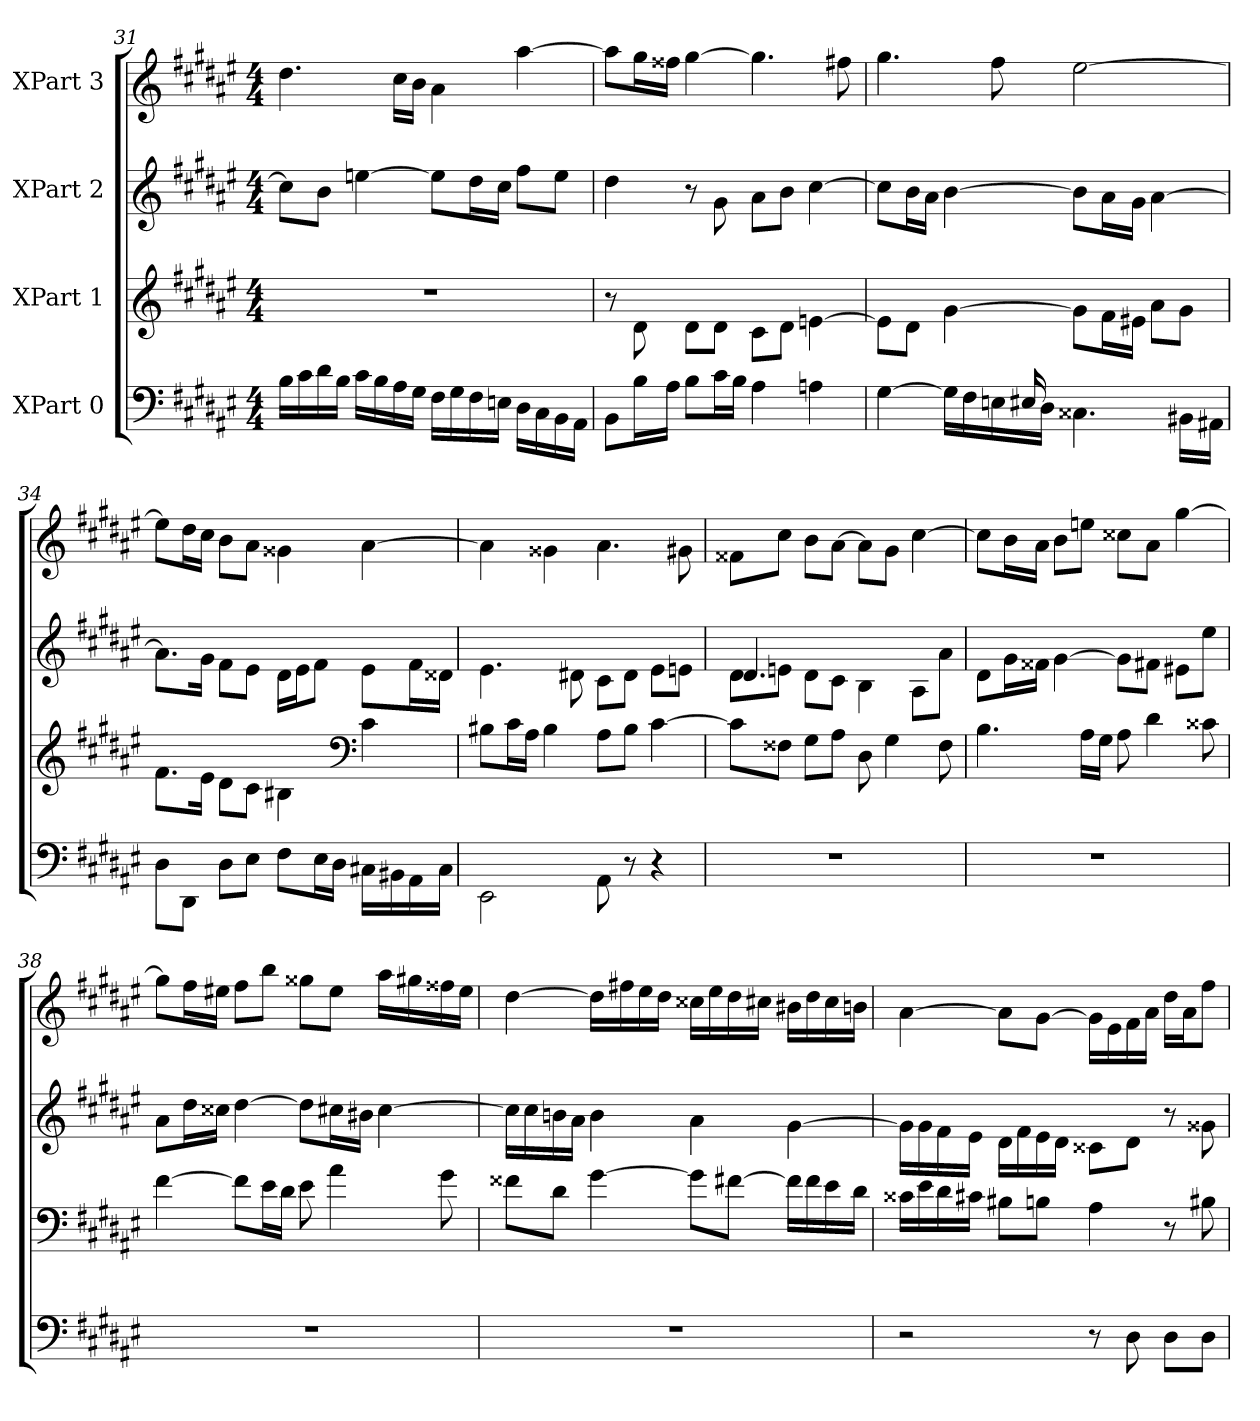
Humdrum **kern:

**kern	**kern	**kern	**kern
*part4	*part3	*part2	*part1
*staff4	*staff3	*staff2	*staff1
*I"XPart 0	*I"XPart 1	*I"XPart 2	*I"XPart 3
*clefF4	*clefG2	*clefG2	*clefG2
*k[f#c#g#d#a#e#]	*k[f#c#g#d#a#e#]	*k[f#c#g#d#a#e#]	*k[f#c#g#d#a#e#]
*M4/4	*M4/4	*M4/4	*M4/4
=31	=31	=31	=31
16B\L	1r	8cc#\L]	4.dd#\
16c#\	.	.	.
16d#\	.	8b\J	.
16B\J	.	.	.
16c#\L	.	[4een\	.
16B\	.	.	.
16A#\	.	.	16cc#\L
16G#\J	.	.	16b\J
16F#\L	.	8ee\L]	4a#\
16G#\	.	.	.
16F#\	.	16dd#\	.
16En\J	.	16cc#\J	.
16D#\L	.	8ff#\L	[4aa#\
16C#\	.	.	.
16BB\	.	8ee\J	.
16AA#\J	.	.	.
=32	=32	=32	=32
8BB\L	8r	4dd#\	8aa#\L]
16B\	8d#\	.	16gg#\
16A#\J	.	.	16ff##X\J
8B\L	8d#\L	8r	[4gg#\
16c#\	8d#\J	8g#\	.
16B\J	.	.	.
4A#\	8c#\L	8a#\L	4.gg#\]
.	8d#\J	8b\J	.
4An\	[4en\	[4cc#\	.
.	.	.	8ff#X\
=33	=33	=33	=33
*^	*	*	*
[4G#\	4.ryy	8en\L]	8cc#\L]	4.gg#\
.	.	8d#\J	16b\	.
.	.	.	16a#\J	.
16G#\L]	.	[4g#\	[4b\	.
16F#\	.	.	.	.
16En\	16E#X/	.	.	8ff#\
16D#\J	2ryy	.	.	.
4.C##X\	.	8g#\L]	8b\L]	[2ee#\
.	.	16f#\	16a#\	.
.	.	16e#X\J	16g#\J	.
.	.	8a#\L	[4a#\	.
16BB#X\L	.	8g#\J	.	.
16AA#X\J	16ryy	.	.	.
*v	*v	*	*	*
=34	=34	=34	=34
8D#\L	8.f#\L	8.a#\L]	8ee#\L]
8DD#\J	.	.	16dd#\
.	16e#\J	16g#\J	16cc#\J
8D#\L	8d#\L	8f#\L	8b\L
8E#\J	8c#\J	8e#\J	8a#\J
8F#\L	4B#X\	16d#\L	4g##X\
.	.	16e#\	.
16E#\	.	8f#\J	.
16D#\J	.	.	.
*	*clefF4	*	*
16C#X\L	4c#\	8e#\L	[4a#\
16BB#X\	.	.	.
16AA#\	.	16f#\	.
16C#\J	.	16d##X\J	.
=35	=35	=35	=35
2EE#\	8B#X\L	4.e#\	4a#\]
.	16c#\	.	.
.	16A#\J	.	.
.	4B#\	.	4g##X\
.	.	8d#X\	.
8AA#\	8A#\L	8c#\L	4.a#\
8r	8B#\J	8d#\J	.
4r	[4c#\	8e#\L	.
.	.	8en\J	8g#X\
=36	=36	=36	=36
*	*	*^	*
1r	8c#\L]	8d#\L	4.d#/	8f##X\L
.	8F##X\J	8en\J	.	8cc#\J
.	8G#\L	8d#\L	.	8b\L
.	8A#\J	8c#\J	2ryy	[8a#\J
.	8D#\	4B\	.	8a#\L]
.	4G#\	.	.	8g#\J
.	.	8A#\L	.	[4cc#\
.	8F##\	8a#\J	8ryy	.
*	*	*v	*v	*
=37	=37	=37	=37
1r	4.B\	8d#\L	8cc#\L]
.	.	16g#\	16b\
.	.	16f##X\J	16a#\J
.	.	[4g#\	8b\L
.	16A#\L	.	8een\J
.	16G#\J	.	.
.	8A#\	8g#\L]	8cc##X\L
.	4d#\	8f#X\J	8a#\J
.	.	8e#X\L	[4gg#\
.	8c##X\	8ee#\J	.
=38	=38	=38	=38
1r	[4f#\	8a#\L	8gg#\L]
.	.	16dd#\	16ff#\
.	.	16cc##X\J	16ee#X\J
.	8f#\L]	[4dd#\	8ff#\L
.	16e#\	.	8bb\J
.	16d#\J	.	.
.	8e#\	8dd#\L]	8gg##X\L
.	4a#\	16cc#X\	8ee#\J
.	.	16b#X\J	.
.	.	[4cc#\	16aa#\L
.	.	.	16gg#X\
.	8g#\	.	16ff##X\
.	.	.	16ee#\J
=39	=39	=39	=39
1r	8f##X\L	16cc#\L]	[4dd#\
.	.	16cc#\	.
.	8d#\J	16bn\	.
.	.	16a#\J	.
.	[4g#\	4b\	16dd#\L]
.	.	.	16ff#X\
.	.	.	16ee#\
.	.	.	16dd#\J
.	8g#\L]	4a#\	16cc##X\L
.	.	.	16ee#\
.	[8f#X\J	.	16dd#\
.	.	.	16cc#X\J
.	16f#\L]	[4g#\	16b#X\L
.	16f#\	.	16dd#\
.	16e#\	.	16cc#\
.	16d#\J	.	16bn\J
=40	=40	=40	=40
2r	16c##X\L	16g#\L]	[4a#\
.	16e#\	16g#\	.
.	16d#\	16f#\	.
.	16c#X\J	16e#\J	.
.	8B#X\L	16d#\L	8a#\L]
.	.	16f#\	.
.	8Bn\J	16e#\	[8g#\J
.	.	16d#\J	.
8r	4A#\	8c##X\L	16g#\L]
.	.	.	16e#\
8D#\	.	8d#\J	16f#\
.	.	.	16a#\J
8D#\L	8r	8r	16dd#\L
.	.	.	16a#\
8D#\J	8B#X\	8g##X\	8ff#\J
=	=	=	=
*-	*-	*-	*-
